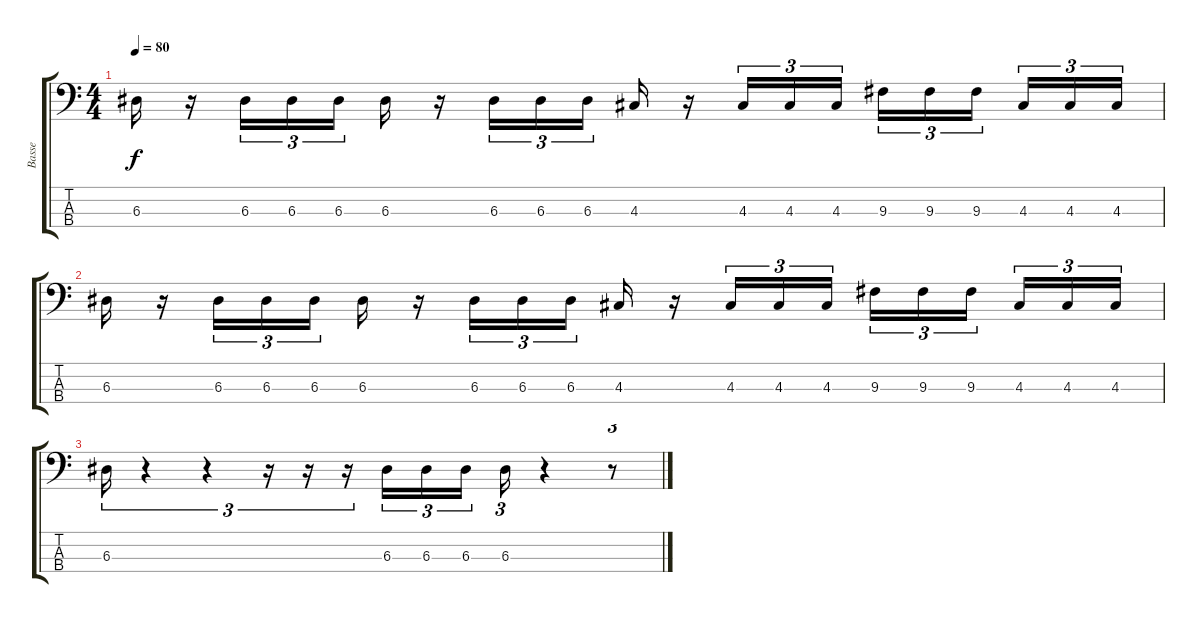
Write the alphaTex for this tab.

\track ("Basse" "Basse") {instrument electricbassfinger}
\staff {score tabs}
\tuning (G2 D2 A1 E1) {hide}
\ts (4 4)
\tempo 80
\clef f4
\ks c
6.3.16{dy f} r.16 6.3.16{tu (3 2)} 6.3.16{tu (3 2)} 6.3.16{tu (3 2)} 6.3.16 r.16 6.3.16{tu (3 2)} 6.3.16{tu (3 2)} 6.3.16{tu (3 2)} 4.3.16 r.16 4.3.16{tu (3 2)} 4.3.16{tu (3 2)} 4.3.16{tu (3 2)} 9.3.16{tu (3 2)} 9.3.16{tu (3 2)} 9.3.16{tu (3 2) beam splitsecondary} 4.3.16{tu (3 2)} 4.3.16{tu (3 2)} 4.3.16{tu (3 2)} |
6.3.16 r.16 6.3.16{tu (3 2)} 6.3.16{tu (3 2)} 6.3.16{tu (3 2)} 6.3.16 r.16 6.3.16{tu (3 2)} 6.3.16{tu (3 2)} 6.3.16{tu (3 2)} 4.3.16 r.16 4.3.16{tu (3 2)} 4.3.16{tu (3 2)} 4.3.16{tu (3 2)} 9.3.16{tu (3 2)} 9.3.16{tu (3 2)} 9.3.16{tu (3 2) beam splitsecondary} 4.3.16{tu (3 2)} 4.3.16{tu (3 2)} 4.3.16{tu (3 2)} |
6.3.16{tu (3 2)} r.4{tu (3 2)} r.4{tu (3 2)} r.16{tu (3 2)} r.16{tu (3 2)} r.16{tu (3 2)} 6.3.16{tu (3 2)} 6.3.16{tu (3 2)} 6.3.16{tu (3 2) beam splitsecondary} 6.3.16{tu (3 2)} r.4 r.8{tu (3 2)}
